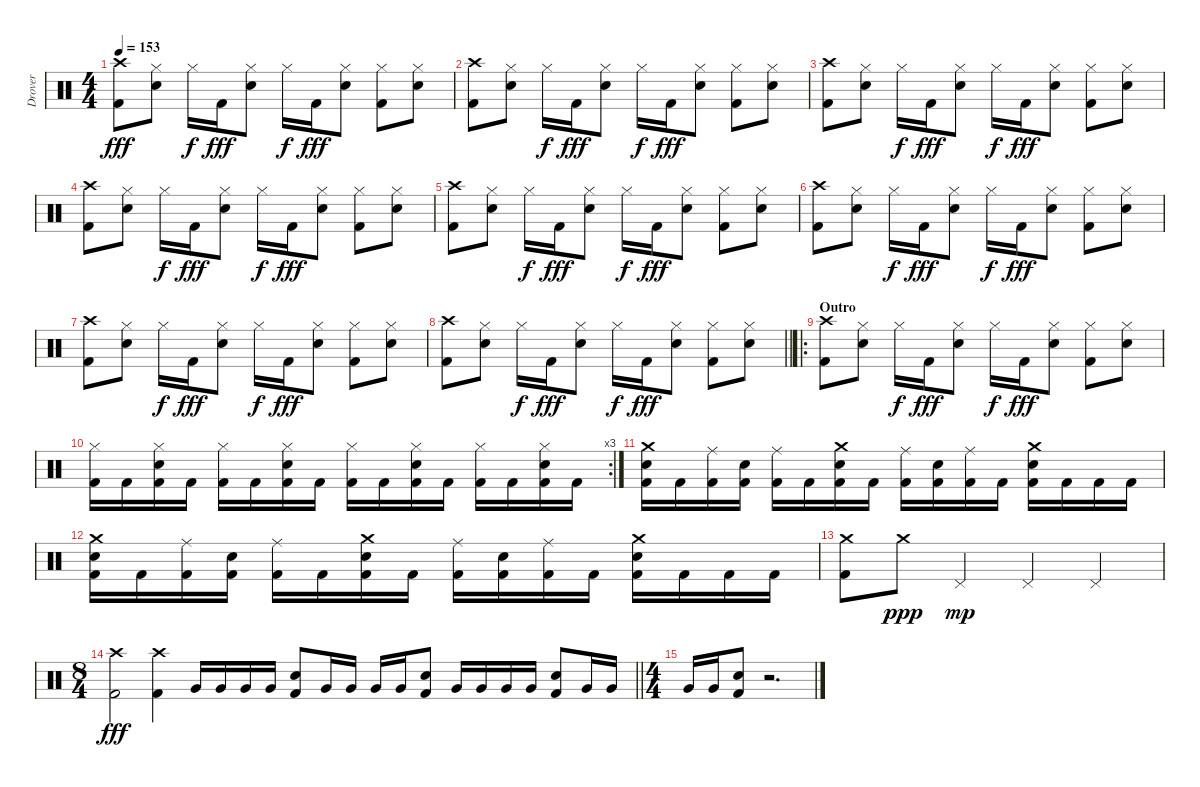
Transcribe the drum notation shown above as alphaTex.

\track ("Drover" "Drover") {instrument percussion}
\staff {score}
\articulation defaults
\ts (4 4)
\tempo 153
\clef neutral
\ks c
("Crash high (hit)" "Kick (hit) 2").8{dy fff} ("Hi-Hat (closed)" "Snare (hit) 2").8 "Hi-Hat (closed)".16{dy f} "Kick (hit) 2".16{dy fff} ("Hi-Hat (closed)" "Snare (hit) 2").8 "Hi-Hat (closed)".16{dy f} "Kick (hit) 2".16{dy fff} ("Hi-Hat (closed)" "Snare (hit) 2").8 ("Hi-Hat (closed)" "Kick (hit) 2").8 ("Hi-Hat (closed)" "Snare (hit) 2").8 |
("Crash high (hit)" "Kick (hit) 2").8 ("Hi-Hat (closed)" "Snare (hit) 2").8 "Hi-Hat (closed)".16{dy f} "Kick (hit) 2".16{dy fff} ("Hi-Hat (closed)" "Snare (hit) 2").8 "Hi-Hat (closed)".16{dy f} "Kick (hit) 2".16{dy fff} ("Hi-Hat (closed)" "Snare (hit) 2").8 ("Hi-Hat (closed)" "Kick (hit) 2").8 ("Hi-Hat (closed)" "Snare (hit) 2").8 |
("Crash high (hit)" "Kick (hit) 2").8 ("Hi-Hat (closed)" "Snare (hit) 2").8 "Hi-Hat (closed)".16{dy f} "Kick (hit) 2".16{dy fff} ("Hi-Hat (closed)" "Snare (hit) 2").8 "Hi-Hat (closed)".16{dy f} "Kick (hit) 2".16{dy fff} ("Hi-Hat (closed)" "Snare (hit) 2").8 ("Hi-Hat (closed)" "Kick (hit) 2").8 ("Hi-Hat (closed)" "Snare (hit) 2").8 |
("Crash high (hit)" "Kick (hit) 2").8 ("Hi-Hat (closed)" "Snare (hit) 2").8 "Hi-Hat (closed)".16{dy f} "Kick (hit) 2".16{dy fff} ("Hi-Hat (closed)" "Snare (hit) 2").8 "Hi-Hat (closed)".16{dy f} "Kick (hit) 2".16{dy fff} ("Hi-Hat (closed)" "Snare (hit) 2").8 ("Hi-Hat (closed)" "Kick (hit) 2").8 ("Hi-Hat (closed)" "Snare (hit) 2").8 |
("Crash high (hit)" "Kick (hit) 2").8 ("Hi-Hat (closed)" "Snare (hit) 2").8 "Hi-Hat (closed)".16{dy f} "Kick (hit) 2".16{dy fff} ("Hi-Hat (closed)" "Snare (hit) 2").8 "Hi-Hat (closed)".16{dy f} "Kick (hit) 2".16{dy fff} ("Hi-Hat (closed)" "Snare (hit) 2").8 ("Hi-Hat (closed)" "Kick (hit) 2").8 ("Hi-Hat (closed)" "Snare (hit) 2").8 |
("Crash high (hit)" "Kick (hit) 2").8 ("Hi-Hat (closed)" "Snare (hit) 2").8 "Hi-Hat (closed)".16{dy f} "Kick (hit) 2".16{dy fff} ("Hi-Hat (closed)" "Snare (hit) 2").8 "Hi-Hat (closed)".16{dy f} "Kick (hit) 2".16{dy fff} ("Hi-Hat (closed)" "Snare (hit) 2").8 ("Hi-Hat (closed)" "Kick (hit) 2").8 ("Hi-Hat (closed)" "Snare (hit) 2").8 |
("Crash high (hit)" "Kick (hit) 2").8 ("Hi-Hat (closed)" "Snare (hit) 2").8 "Hi-Hat (closed)".16{dy f} "Kick (hit) 2".16{dy fff} ("Hi-Hat (closed)" "Snare (hit) 2").8 "Hi-Hat (closed)".16{dy f} "Kick (hit) 2".16{dy fff} ("Hi-Hat (closed)" "Snare (hit) 2").8 ("Hi-Hat (closed)" "Kick (hit) 2").8 ("Hi-Hat (closed)" "Snare (hit) 2").8 |
\barLineRight lightlight
("Crash high (hit)" "Kick (hit) 2").8 ("Hi-Hat (closed)" "Snare (hit) 2").8 "Hi-Hat (closed)".16{dy f} "Kick (hit) 2".16{dy fff} ("Hi-Hat (closed)" "Snare (hit) 2").8 "Hi-Hat (closed)".16{dy f} "Kick (hit) 2".16{dy fff} ("Hi-Hat (closed)" "Snare (hit) 2").8 ("Hi-Hat (closed)" "Kick (hit) 2").8 ("Hi-Hat (closed)" "Snare (hit) 2").8 |
\ro
\section ("" "Outro")
("Crash high (hit)" "Kick (hit) 2").8 ("Hi-Hat (closed)" "Snare (hit) 2").8 "Hi-Hat (closed)".16{dy f} "Kick (hit) 2".16{dy fff} ("Hi-Hat (closed)" "Snare (hit) 2").8 "Hi-Hat (closed)".16{dy f} "Kick (hit) 2".16{dy fff} ("Hi-Hat (closed)" "Snare (hit) 2").8 ("Hi-Hat (closed)" "Kick (hit) 2").8 ("Hi-Hat (closed)" "Snare (hit) 2").8 |
\rc 3
("Hi-Hat (closed)" "Kick (hit) 2").16 "Kick (hit) 2".16 ("Hi-Hat (closed)" "Snare (hit) 2" "Kick (hit) 2").16 "Kick (hit) 2".16 ("Hi-Hat (closed)" "Kick (hit) 2").16 "Kick (hit) 2".16 ("Hi-Hat (closed)" "Snare (hit) 2" "Kick (hit) 2").16 "Kick (hit) 2".16 ("Hi-Hat (closed)" "Kick (hit) 2").16 "Kick (hit) 2".16 ("Hi-Hat (closed)" "Snare (hit) 2" "Kick (hit) 2").16 "Kick (hit) 2".16 ("Hi-Hat (closed)" "Kick (hit) 2").16 "Kick (hit) 2".16 ("Hi-Hat (closed)" "Snare (hit) 2" "Kick (hit) 2").16 "Kick (hit) 2".16 |
("Crash medium (hit)" "Snare (hit) 2" "Kick (hit) 2").16 "Kick (hit) 2".16 ("Ride (middle)" "Kick (hit) 2").16 ("Snare (hit) 2" "Kick (hit) 2").16 ("Ride (middle)" "Kick (hit) 2").16 "Kick (hit) 2".16 ("Crash medium (hit)" "Snare (hit) 2" "Kick (hit) 2").16 "Kick (hit) 2".16 ("Ride (middle)" "Kick (hit) 2").16 ("Snare (hit) 2" "Kick (hit) 2").16 ("Ride (middle)" "Kick (hit) 2").16 "Kick (hit) 2".16 ("Crash medium (hit)" "Snare (hit) 2" "Kick (hit) 2").16 "Kick (hit) 2".16 "Kick (hit) 2".16 "Kick (hit) 2".16 |
("Crash medium (hit)" "Snare (hit) 2" "Kick (hit) 2").16 "Kick (hit) 2".16 ("Ride (middle)" "Kick (hit) 2").16 ("Snare (hit) 2" "Kick (hit) 2").16 ("Ride (middle)" "Kick (hit) 2").16 "Kick (hit) 2".16 ("Crash medium (hit)" "Snare (hit) 2" "Kick (hit) 2").16 "Kick (hit) 2".16 ("Ride (middle)" "Kick (hit) 2").16 ("Snare (hit) 2" "Kick (hit) 2").16 ("Ride (middle)" "Kick (hit) 2").16 "Kick (hit) 2".16 ("Crash medium (hit)" "Snare (hit) 2" "Kick (hit) 2").16 "Kick (hit) 2".16 "Kick (hit) 2".16 "Kick (hit) 2".16 |
("Crash medium (hit)" "Kick (hit) 2").8 "Crash medium (hit)".8{dy ppp} "Pedal Hi-Hat (hit)".4{dy mp} "Pedal Hi-Hat (hit)".4 "Pedal Hi-Hat (hit)".4 |
\ts (8 4)
\barLineRight lightlight
("Crash high (hit)" "Kick (hit) 2").2{dy fff} ("Crash high (hit)" "Kick (hit) 2").4 "Very Low Tom (hit)".16 "Very Low Tom (hit)".16 "Very Low Tom (hit)".16 "Very Low Tom (hit)".16 ("Snare (hit) 2" "Kick (hit) 2").8 "Very Low Tom (hit)".16 "Very Low Tom (hit)".16 "Very Low Tom (hit)".16 "Very Low Tom (hit)".16 ("Snare (hit) 2" "Kick (hit) 2").8 "Very Low Tom (hit)".16 "Very Low Tom (hit)".16 "Very Low Tom (hit)".16 "Very Low Tom (hit)".16 ("Snare (hit) 2" "Kick (hit) 2").8 "Very Low Tom (hit)".16 "Very Low Tom (hit)".16 |
\ts (4 4)
"Very Low Tom (hit)".16 "Very Low Tom (hit)".16 ("Snare (hit) 2" "Kick (hit) 2").8 r.2{d}
